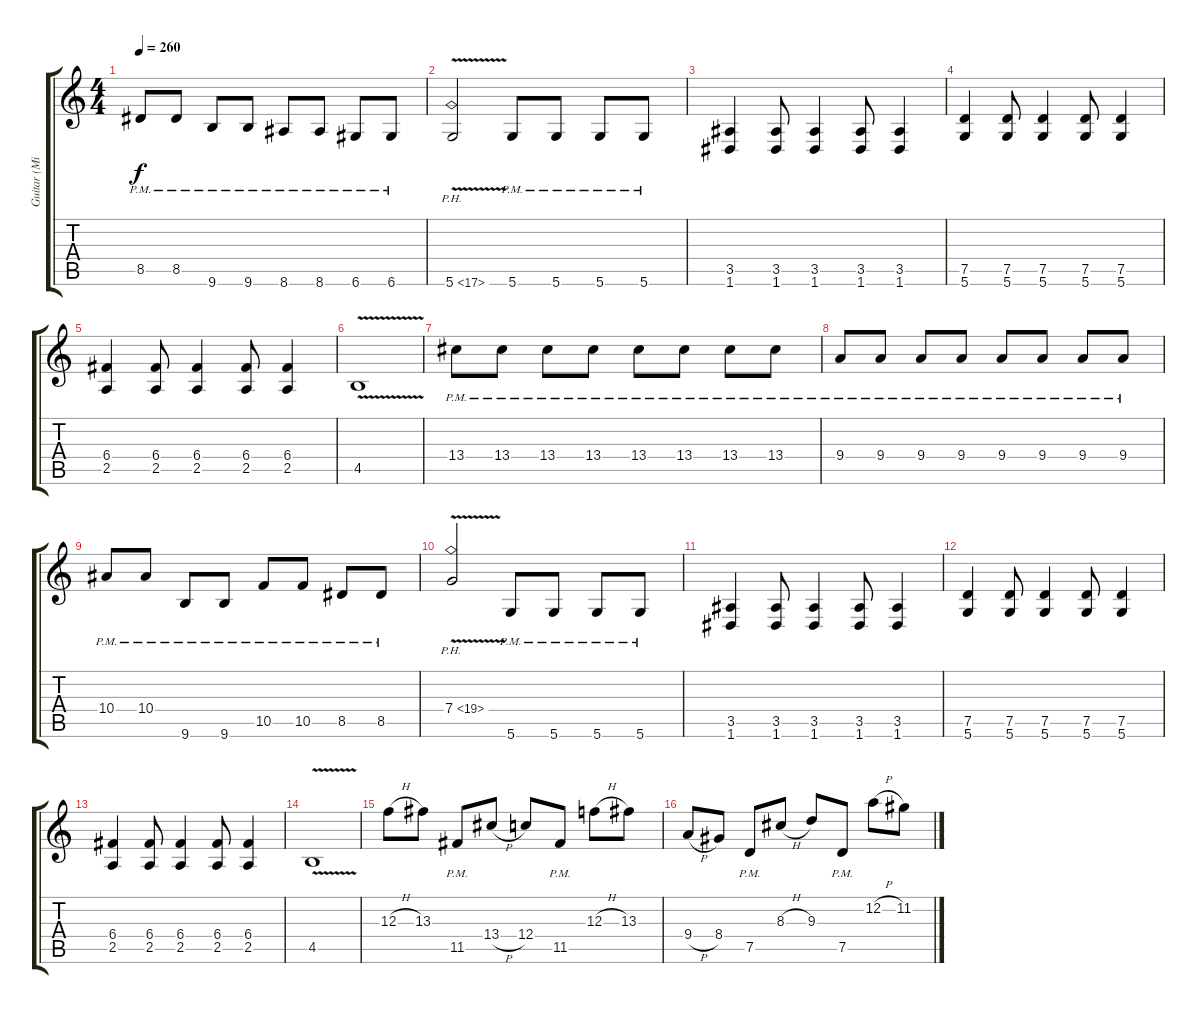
\track ("Guitar (Mika)" "Guitar (Mi") {instrument overdrivenguitar}
\staff {score tabs}
\tuning (D4 A3 F3 C3 G2 D2) {hide}
\ts (4 4)
\tempo 260
\clef g2
\ks c
8.5{pm}.8{dy f} 8.5{pm}.8 9.6{pm}.8 9.6{pm}.8 8.6{pm}.8 8.6{pm}.8 6.6{pm}.8 6.6{pm}.8 |
5.6{ph 12 v}.2 5.6{pm}.8 5.6{pm}.8 5.6{pm}.8 5.6{pm}.8 |
(3.5 1.6).4 (3.5 1.6).8 (3.5 1.6).4 (3.5 1.6).8 (3.5 1.6).4 |
(7.5 5.6).4 (7.5 5.6).8 (7.5 5.6).4 (7.5 5.6).8 (7.5 5.6).4 |
(6.4 2.5).4 (6.4 2.5).8 (6.4 2.5).4 (6.4 2.5).8 (6.4 2.5).4 |
4.5{v}.1 |
13.4{pm}.8 13.4{pm}.8 13.4{pm}.8 13.4{pm}.8 13.4{pm}.8 13.4{pm}.8 13.4{pm}.8 13.4{pm}.8 |
9.4{pm}.8 9.4{pm}.8 9.4{pm}.8 9.4{pm}.8 9.4{pm}.8 9.4{pm}.8 9.4{pm}.8 9.4{pm}.8 |
10.4{pm}.8 10.4{pm}.8 9.6{pm}.8 9.6{pm}.8 10.5{pm}.8 10.5{pm}.8 8.5{pm}.8 8.5{pm}.8 |
7.4{ph 12 v}.2 5.6{pm}.8 5.6{pm}.8 5.6{pm}.8 5.6{pm}.8 |
(3.5 1.6).4 (3.5 1.6).8 (3.5 1.6).4 (3.5 1.6).8 (3.5 1.6).4 |
(7.5 5.6).4 (7.5 5.6).8 (7.5 5.6).4 (7.5 5.6).8 (7.5 5.6).4 |
(6.4 2.5).4 (6.4 2.5).8 (6.4 2.5).4 (6.4 2.5).8 (6.4 2.5).4 |
4.5{v}.1 |
12.3{h}.8 13.3.8 11.5{pm}.8 13.4{h}.8 12.4.8 11.5{pm}.8 12.3{h}.8 13.3.8 |
9.4{h}.8 8.4.8 7.5{pm}.8 8.3{h}.8 9.3.8 7.5{pm}.8 12.2{h}.8 11.2.8
